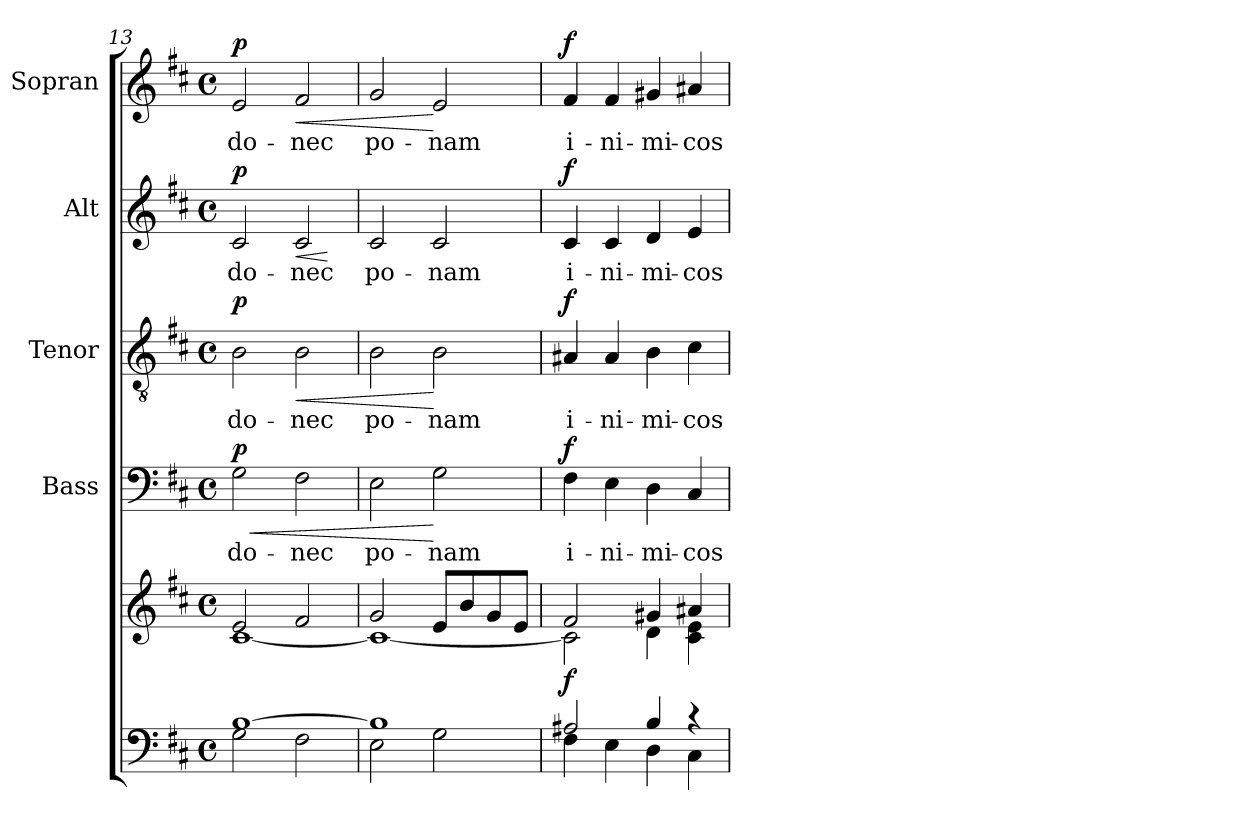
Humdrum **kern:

**kern	**kern	**dynam	**kern	**text	**dynam	**kern	**text	**dynam	**kern	**text	**dynam	**kern	**text	**dynam
*part5	*part5	*part5	*part4	*part4	*part4	*part3	*part3	*part3	*part2	*part2	*part2	*part1	*part1	*part1
*staff6	*staff5	*staff5/6	*staff4	*staff4	*staff4	*staff3	*staff3	*staff3	*staff2	*staff2	*staff2	*staff1	*staff1	*staff1
*	*	*	*I"Bass	*	*	*I"Tenor	*	*	*I"Alt	*	*	*I"Sopran	*	*
*	*	*	*I'B	*	*	*I'T	*	*	*I'A	*	*	*I'S	*	*
*clefF4	*clefG2	*	*clefF4	*	*	*clefGv2	*	*	*clefG2	*	*	*clefG2	*	*
*k[f#c#]	*k[f#c#]	*	*k[f#c#]	*	*	*k[f#c#]	*	*	*k[f#c#]	*	*	*k[f#c#]	*	*
*D:	*D:	*	*D:	*	*	*D:	*	*	*D:	*	*	*D:	*	*
*M4/4	*M4/4	*	*M4/4	*	*	*M4/4	*	*	*M4/4	*	*	*M4/4	*	*
*met(c)	*met(c)	*	*met(c)	*	*	*met(c)	*	*	*met(c)	*	*	*met(c)	*	*
=13	=13	=13	=13	=13	=13	=13	=13	=13	=13	=13	=13	=13	=13	=13
*^	*^	*	*	*	*	*	*	*	*	*	*	*	*	*
!	!	!	!	!	!	!LO:LY:b	!LO:HP:b	!	!LO:LY:b	!	!	!LO:LY:b	!	!	!LO:LY:b	!
!	!	!	!	!	!	!	!LO:DY:n=1:a	!	!	!LO:DY:a	!	!	!LO:DY:a	!	!	!LO:DY:a
[>1B	2G\	2e/	[<1c#	.	2G\	do-	< p	2B\	do-	p	2c#/	do-	p	2e/	do-	p
!	!	!	!	!	!	!LO:LY:b	!	!	!LO:LY:b	!LO:HP:b	!	!LO:LY:b	!LO:HP:b	!	!LO:LY:b	!LO:HP:b
.	2F#\	2f#/	.	.	2F#\	-nec	.	2B\	-nec	<	2c#/	-nec	<	2f#/	-nec	<
*v	*v	*	*	*	*	*	*	*	*	*	*	*	*	*	*	*
*	*v	*v	*	*	*	*	*	*	*	*	*	*	*	*	*
.	.	.	.	.	.	.	.	.	.	.	[	.	.	.
=14	=14	=14	=14	=14	=14	=14	=14	=14	=14	=14	=14	=14	=14	=14
*^	*^	*	*	*	*	*	*	*	*	*	*	*	*	*
!	!	!	!	!	!	!LO:LY:b	!	!	!LO:LY:b	!	!	!LO:LY:b	!	!	!LO:LY:b	!
1B]	2E\	2g/	1c#_	.	2E\	po-	.	2B\	po-	.	2c#/	po-	.	2g/	po-	.
!	!	!	!	!	!	!LO:LY:b	!	!	!LO:LY:b	!	!	!LO:LY:b	!	!	!LO:LY:b	!
.	2G\	8e/L	.	.	2G\	-nam	[	2B\	-nam	[	2c#/	-nam	.	2e/	-nam	[
.	.	8b/	.	.	.	.	.	.	.	.	.	.	.	.	.	.
.	.	8g/	.	.	.	.	.	.	.	.	.	.	.	.	.	.
.	.	8e/J	.	.	.	.	.	.	.	.	.	.	.	.	.	.
=15	=15	=15	=15	=15	=15	=15	=15	=15	=15	=15	=15	=15	=15	=15	=15	=15
!	!	!	!	!LO:DY:b	!	!LO:LY:b	!LO:DY:a	!	!LO:LY:b	!LO:DY:a	!	!LO:LY:b	!LO:DY:a	!	!LO:LY:b	!LO:DY:a
2A#X/	4F#\	2f#/	2c#\]	f	4F#\	i-	f	4A#X/	i-	f	4c#/	i-	f	4f#/	i-	f
!	!	!	!	!	!	!LO:LY:b	!	!	!LO:LY:b	!	!	!LO:LY:b	!	!	!LO:LY:b	!
.	4E\	.	.	.	4E\	-ni-	.	4A#/	-ni-	.	4c#/	-ni-	.	4f#/	-ni-	.
!	!	!	!	!	!	!LO:LY:b	!	!	!LO:LY:b	!	!	!LO:LY:b	!	!	!LO:LY:b	!
4B/	4D\	4g#X/	4d\	.	4D\	-mi-	.	4B\	-mi-	.	4d/	-mi-	.	4g#X/	-mi-	.
!	!	!	!	!	!	!LO:LY:b	!	!	!LO:LY:b	!	!	!LO:LY:b	!	!	!LO:LY:b	!
4rc	4C#\	4a#X/	4c#\ 4e\	.	4C#/	-cos	.	4c#\	-cos	.	4e/	-cos	.	4a#X/	-cos	.
*v	*v	*	*	*	*	*	*	*	*	*	*	*	*	*	*	*
*	*v	*v	*	*	*	*	*	*	*	*	*	*	*	*	*
=	=	=	=	=	=	=	=	=	=	=	=	=	=	=
*-	*-	*-	*-	*-	*-	*-	*-	*-	*-	*-	*-	*-	*-	*-
